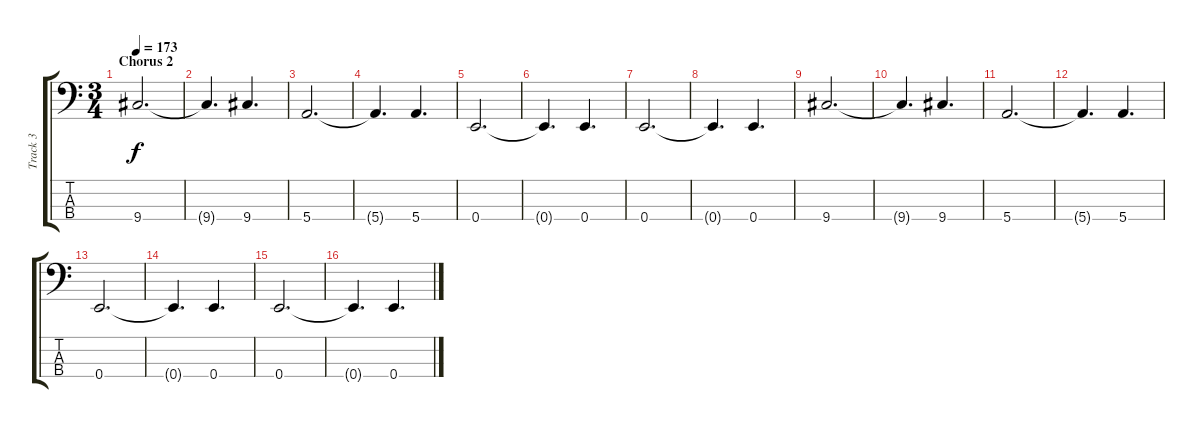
\track ("Track 3" "Track 3") {instrument electricbassfinger}
\staff {score tabs}
\tuning (G2 D2 A1 E1) {hide}
\ts (3 4)
\section ("" "Chorus 2")
\tempo 173
\clef f4
\ks c
9.4.2{d dy f} |
9.4{t}.4{d} 9.4.4{d} |
5.4.2{d} |
5.4{t}.4{d} 5.4.4{d} |
0.4.2{d} |
0.4{t}.4{d} 0.4.4{d} |
0.4.2{d} |
0.4{t}.4{d} 0.4.4{d} |
9.4.2{d} |
9.4{t}.4{d} 9.4.4{d} |
5.4.2{d} |
5.4{t}.4{d} 5.4.4{d} |
0.4.2{d} |
0.4{t}.4{d} 0.4.4{d} |
0.4.2{d} |
0.4{t}.4{d} 0.4.4{d}
